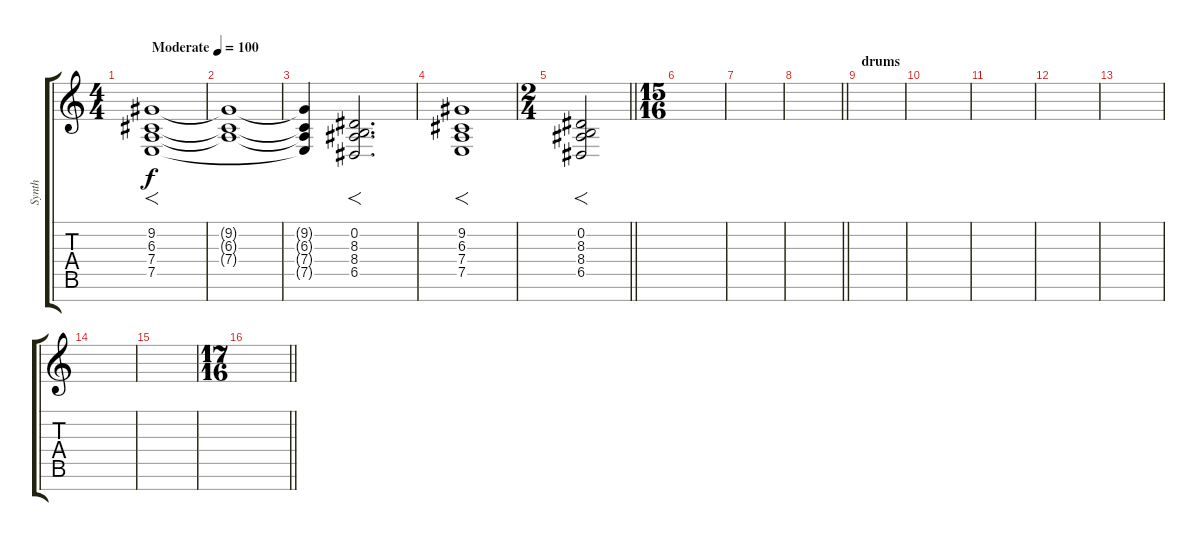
\track ("Synth" "Synth") {instrument choiraahs}
\staff {score tabs}
\tuning (E4 B3 G3 D3 A2 E2 B1) {hide}
\ts (4 4)
\tempo (100 "Moderate")
\clef g2
\ks c
(9.2 6.3 7.4 7.5).1{f dy f instrument choiraahs} |
(9.2{t} 6.3{t} 7.4{t}).1 |
(9.2{t} 6.3{t} 7.4{t} 7.5{t}).4 (0.2 8.3 8.4 6.5).2{f d} |
(9.2 6.3 7.4 7.5).1{f} |
\ts (2 4)
\barLineRight lightlight
(0.2 8.3 8.4 6.5).2{f} |
\ts (15 16)
|
|
\barLineRight lightlight
|
\section ("" "drums")
|
|
|
|
|
|
|
\ts (17 16)
\barLineRight lightlight
